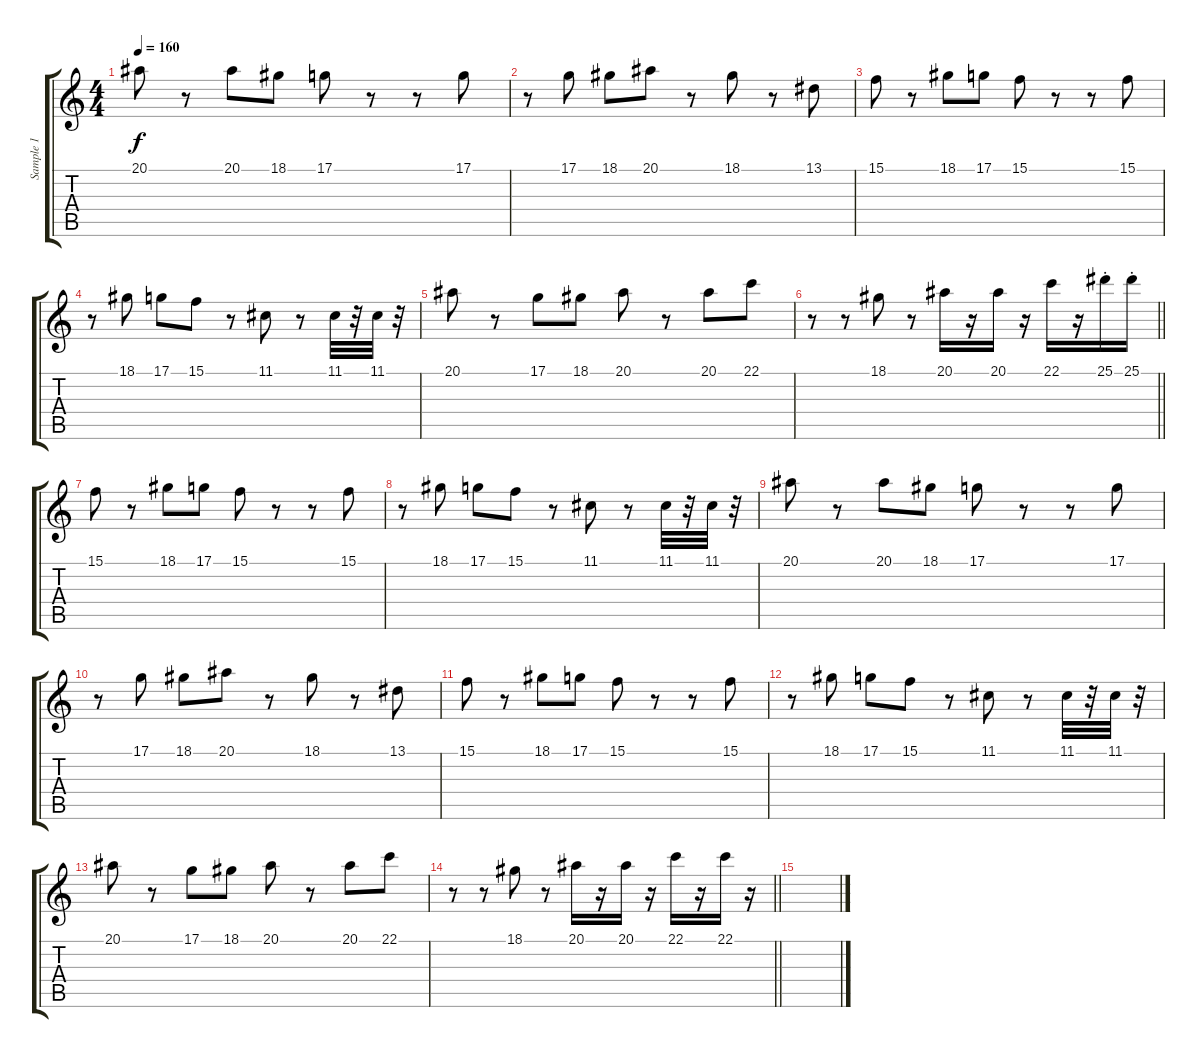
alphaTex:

\track ("Sample 1" "Sample 1") {instrument lead2sawtooth}
\staff {score tabs}
\tuning (D4 A3 F3 C3 G2 C2) {hide}
\ts (4 4)
\tempo 160
\clef g2
\ks c
20.1.8{dy f} r.8 20.1.8 18.1.8 17.1.8 r.8 r.8 17.1.8 |
r.8 17.1.8 18.1.8 20.1.8 r.8 18.1.8 r.8 13.1.8 |
15.1.8 r.8 18.1.8 17.1.8 15.1.8 r.8 r.8 15.1.8 |
r.8 18.1.8 17.1.8 15.1.8 r.8 11.1.8 r.8 11.1.32 r.32 11.1.32 r.32 |
20.1.8 r.8 17.1.8 18.1.8 20.1.8 r.8 20.1.8 22.1.8 |
\barLineRight lightlight
r.8 r.8 18.1.8 r.8 20.1.16 r.16 20.1.16 r.16 22.1.16 r.16 25.1{st}.16 25.1{st}.16 |
15.1.8 r.8 18.1.8 17.1.8 15.1.8 r.8 r.8 15.1.8 |
r.8 18.1.8 17.1.8 15.1.8 r.8 11.1.8 r.8 11.1.32 r.32 11.1.32 r.32 |
20.1.8 r.8 20.1.8 18.1.8 17.1.8 r.8 r.8 17.1.8 |
r.8 17.1.8 18.1.8 20.1.8 r.8 18.1.8 r.8 13.1.8 |
15.1.8 r.8 18.1.8 17.1.8 15.1.8 r.8 r.8 15.1.8 |
r.8 18.1.8 17.1.8 15.1.8 r.8 11.1.8 r.8 11.1.32 r.32 11.1.32 r.32 |
20.1.8 r.8 17.1.8 18.1.8 20.1.8 r.8 20.1.8 22.1.8 |
\barLineRight lightlight
r.8 r.8 18.1.8 r.8 20.1.16 r.16 20.1.16 r.16 22.1.16 r.16 22.1.16 r.16 |
\section ("" " ")
